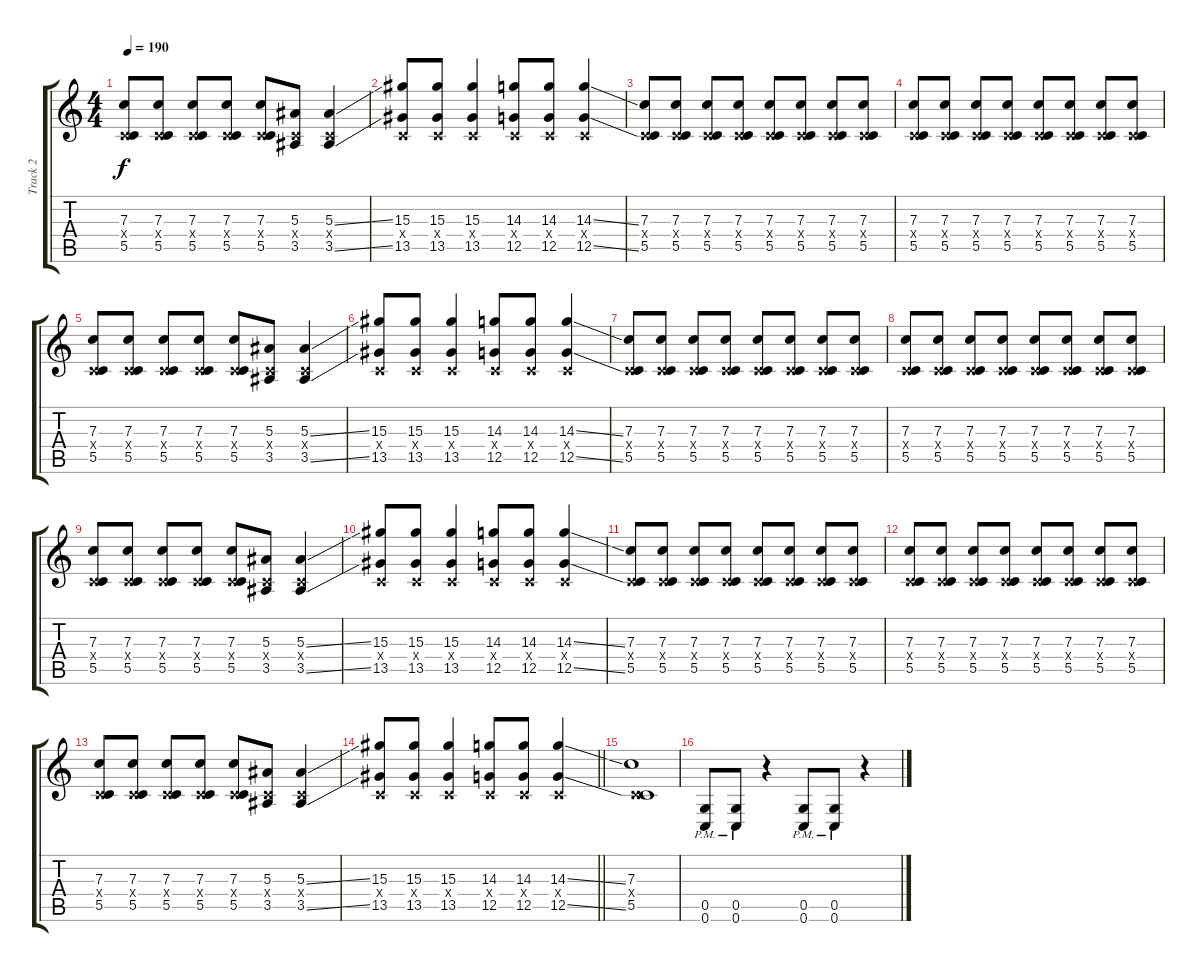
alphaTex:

\track ("Track 2" "Track 2") {instrument distortionguitar}
\staff {score tabs}
\tuning (D4 A3 F3 C3 G2 C2) {hide}
\ts (4 4)
\tempo 190
\clef g2
\ks c
(7.3 0.4{x} 5.5).8{dy f} (7.3 0.4{x} 5.5).8 (7.3 0.4{x} 5.5).8 (7.3 0.4{x} 5.5).8 (7.3 0.4{x} 5.5).8 (5.3 0.4{x} 3.5).8 (5.3{ss} 0.4{x} 3.5{ss}).4 |
(15.3 0.4{x} 13.5).8 (15.3 0.4{x} 13.5).8 (15.3 0.4{x} 13.5).4 (14.3 0.4{x} 12.5).8 (14.3 0.4{x} 12.5).8 (14.3{ss} 0.4{x} 12.5{ss}).4 |
(7.3 0.4{x} 5.5).8 (7.3 0.4{x} 5.5).8 (7.3 0.4{x} 5.5).8 (7.3 0.4{x} 5.5).8 (7.3 0.4{x} 5.5).8 (7.3 0.4{x} 5.5).8 (7.3 0.4{x} 5.5).8 (7.3 0.4{x} 5.5).8 |
(7.3 0.4{x} 5.5).8 (7.3 0.4{x} 5.5).8 (7.3 0.4{x} 5.5).8 (7.3 0.4{x} 5.5).8 (7.3 0.4{x} 5.5).8 (7.3 0.4{x} 5.5).8 (7.3 0.4{x} 5.5).8 (7.3 0.4{x} 5.5).8 |
(7.3 0.4{x} 5.5).8 (7.3 0.4{x} 5.5).8 (7.3 0.4{x} 5.5).8 (7.3 0.4{x} 5.5).8 (7.3 0.4{x} 5.5).8 (5.3 0.4{x} 3.5).8 (5.3{ss} 0.4{x} 3.5{ss}).4 |
(15.3 0.4{x} 13.5).8 (15.3 0.4{x} 13.5).8 (15.3 0.4{x} 13.5).4 (14.3 0.4{x} 12.5).8 (14.3 0.4{x} 12.5).8 (14.3{ss} 0.4{x} 12.5{ss}).4 |
(7.3 0.4{x} 5.5).8 (7.3 0.4{x} 5.5).8 (7.3 0.4{x} 5.5).8 (7.3 0.4{x} 5.5).8 (7.3 0.4{x} 5.5).8 (7.3 0.4{x} 5.5).8 (7.3 0.4{x} 5.5).8 (7.3 0.4{x} 5.5).8 |
(7.3 0.4{x} 5.5).8 (7.3 0.4{x} 5.5).8 (7.3 0.4{x} 5.5).8 (7.3 0.4{x} 5.5).8 (7.3 0.4{x} 5.5).8 (7.3 0.4{x} 5.5).8 (7.3 0.4{x} 5.5).8 (7.3 0.4{x} 5.5).8 |
(7.3 0.4{x} 5.5).8 (7.3 0.4{x} 5.5).8 (7.3 0.4{x} 5.5).8 (7.3 0.4{x} 5.5).8 (7.3 0.4{x} 5.5).8 (5.3 0.4{x} 3.5).8 (5.3{ss} 0.4{x} 3.5{ss}).4 |
(15.3 0.4{x} 13.5).8 (15.3 0.4{x} 13.5).8 (15.3 0.4{x} 13.5).4 (14.3 0.4{x} 12.5).8 (14.3 0.4{x} 12.5).8 (14.3{ss} 0.4{x} 12.5{ss}).4 |
(7.3 0.4{x} 5.5).8 (7.3 0.4{x} 5.5).8 (7.3 0.4{x} 5.5).8 (7.3 0.4{x} 5.5).8 (7.3 0.4{x} 5.5).8 (7.3 0.4{x} 5.5).8 (7.3 0.4{x} 5.5).8 (7.3 0.4{x} 5.5).8 |
(7.3 0.4{x} 5.5).8 (7.3 0.4{x} 5.5).8 (7.3 0.4{x} 5.5).8 (7.3 0.4{x} 5.5).8 (7.3 0.4{x} 5.5).8 (7.3 0.4{x} 5.5).8 (7.3 0.4{x} 5.5).8 (7.3 0.4{x} 5.5).8 |
(7.3 0.4{x} 5.5).8 (7.3 0.4{x} 5.5).8 (7.3 0.4{x} 5.5).8 (7.3 0.4{x} 5.5).8 (7.3 0.4{x} 5.5).8 (5.3 0.4{x} 3.5).8 (5.3{ss} 0.4{x} 3.5{ss}).4 |
\barLineRight lightlight
(15.3 0.4{x} 13.5).8 (15.3 0.4{x} 13.5).8 (15.3 0.4{x} 13.5).4 (14.3 0.4{x} 12.5).8 (14.3 0.4{x} 12.5).8 (14.3{ss} 0.4{x} 12.5{ss}).4 |
\section ("" "")
(7.3 0.4{x} 5.5).1 |
(0.5{pm} 0.6{pm}).8 (0.5{pm} 0.6{pm}).8 r.4 (0.5{pm} 0.6{pm}).8 (0.5{pm} 0.6{pm}).8 r.4
